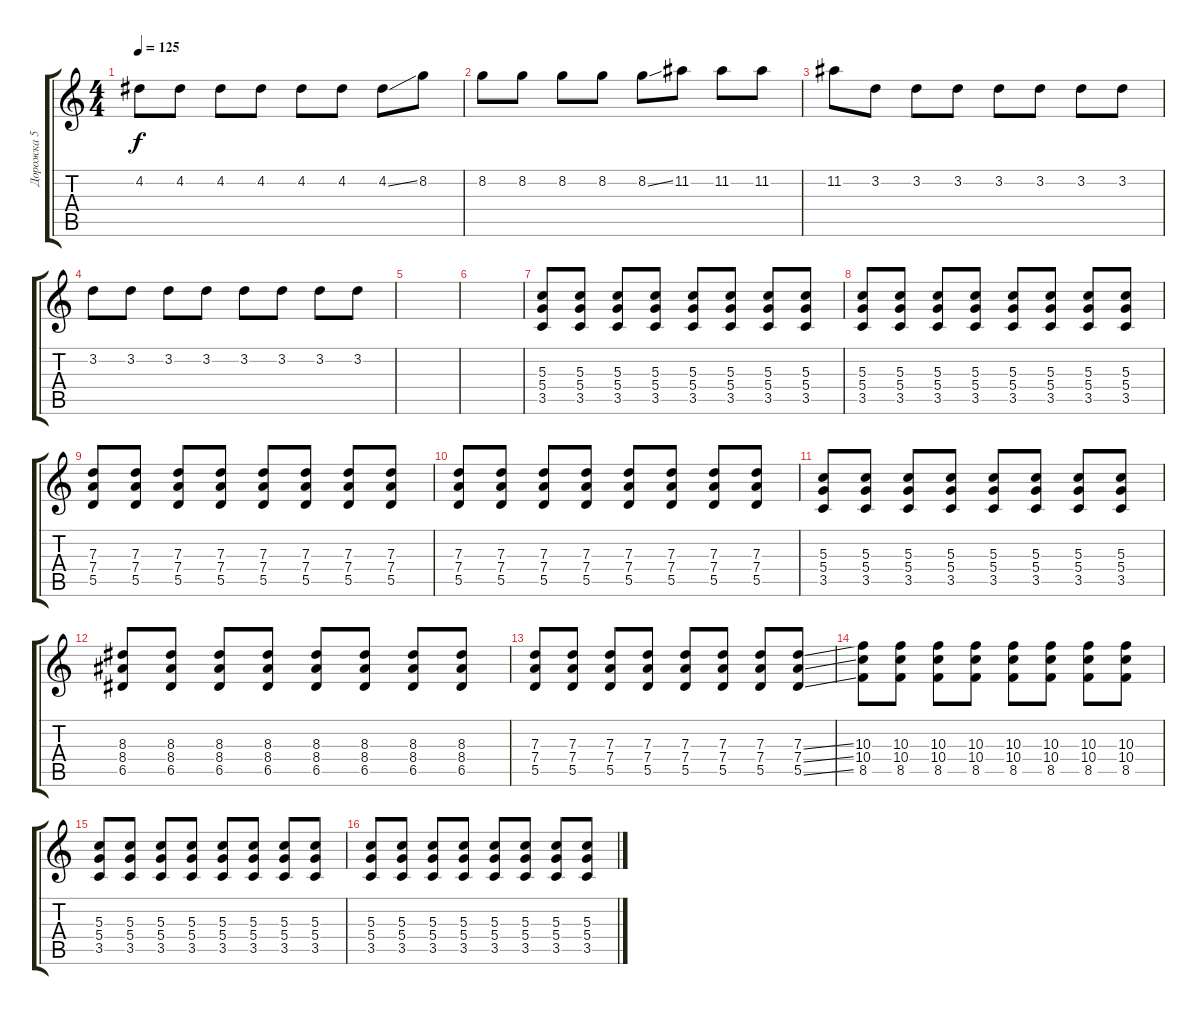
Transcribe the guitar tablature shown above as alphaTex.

\track ("Дорожка 5" "Дорожка 5") {instrument distortionguitar}
\staff {score tabs}
\tuning (E4 B3 G3 D3 A2 D2) {hide}
\ts (4 4)
\tempo 125
\clef g2
\ks c
4.2.8{dy f} 4.2.8 4.2.8 4.2.8 4.2.8 4.2.8 4.2{ss}.8 8.2.8 |
8.2.8 8.2.8 8.2.8 8.2.8 8.2{ss}.8 11.2.8 11.2.8 11.2.8 |
11.2.8 3.2.8 3.2.8 3.2.8 3.2.8 3.2.8 3.2.8 3.2.8 |
3.2.8 3.2.8 3.2.8 3.2.8 3.2.8 3.2.8 3.2.8 3.2.8 |
|
|
(5.3 5.4 3.5).8{volume 10 balance 13 instrument distortionguitar} (5.3 5.4 3.5).8 (5.3 5.4 3.5).8 (5.3 5.4 3.5).8 (5.3 5.4 3.5).8 (5.3 5.4 3.5).8 (5.3 5.4 3.5).8 (5.3 5.4 3.5).8 |
(5.3 5.4 3.5).8 (5.3 5.4 3.5).8 (5.3 5.4 3.5).8 (5.3 5.4 3.5).8 (5.3 5.4 3.5).8 (5.3 5.4 3.5).8 (5.3 5.4 3.5).8 (5.3 5.4 3.5).8 |
(7.3 7.4 5.5).8 (7.3 7.4 5.5).8 (7.3 7.4 5.5).8 (7.3 7.4 5.5).8 (7.3 7.4 5.5).8 (7.3 7.4 5.5).8 (7.3 7.4 5.5).8 (7.3 7.4 5.5).8 |
(7.3 7.4 5.5).8 (7.3 7.4 5.5).8 (7.3 7.4 5.5).8 (7.3 7.4 5.5).8 (7.3 7.4 5.5).8 (7.3 7.4 5.5).8 (7.3 7.4 5.5).8 (7.3 7.4 5.5).8 |
(5.3 5.4 3.5).8 (5.3 5.4 3.5).8 (5.3 5.4 3.5).8 (5.3 5.4 3.5).8 (5.3 5.4 3.5).8 (5.3 5.4 3.5).8 (5.3 5.4 3.5).8 (5.3 5.4 3.5).8 |
(8.3 8.4 6.5).8 (8.3 8.4 6.5).8 (8.3 8.4 6.5).8 (8.3 8.4 6.5).8 (8.3 8.4 6.5).8 (8.3 8.4 6.5).8 (8.3 8.4 6.5).8 (8.3 8.4 6.5).8 |
(7.3 7.4 5.5).8 (7.3 7.4 5.5).8 (7.3 7.4 5.5).8 (7.3 7.4 5.5).8 (7.3 7.4 5.5).8 (7.3 7.4 5.5).8 (7.3 7.4 5.5).8 (7.3{ss} 7.4{ss} 5.5{ss}).8 |
(10.3 10.4 8.5).8 (10.3 10.4 8.5).8 (10.3 10.4 8.5).8 (10.3 10.4 8.5).8 (10.3 10.4 8.5).8 (10.3 10.4 8.5).8 (10.3 10.4 8.5).8 (10.3 10.4 8.5).8 |
(5.3 5.4 3.5).8{volume 10 balance 13 instrument distortionguitar} (5.3 5.4 3.5).8 (5.3 5.4 3.5).8 (5.3 5.4 3.5).8 (5.3 5.4 3.5).8 (5.3 5.4 3.5).8 (5.3 5.4 3.5).8 (5.3 5.4 3.5).8 |
(5.3 5.4 3.5).8 (5.3 5.4 3.5).8 (5.3 5.4 3.5).8 (5.3 5.4 3.5).8 (5.3 5.4 3.5).8 (5.3 5.4 3.5).8 (5.3 5.4 3.5).8 (5.3 5.4 3.5).8
